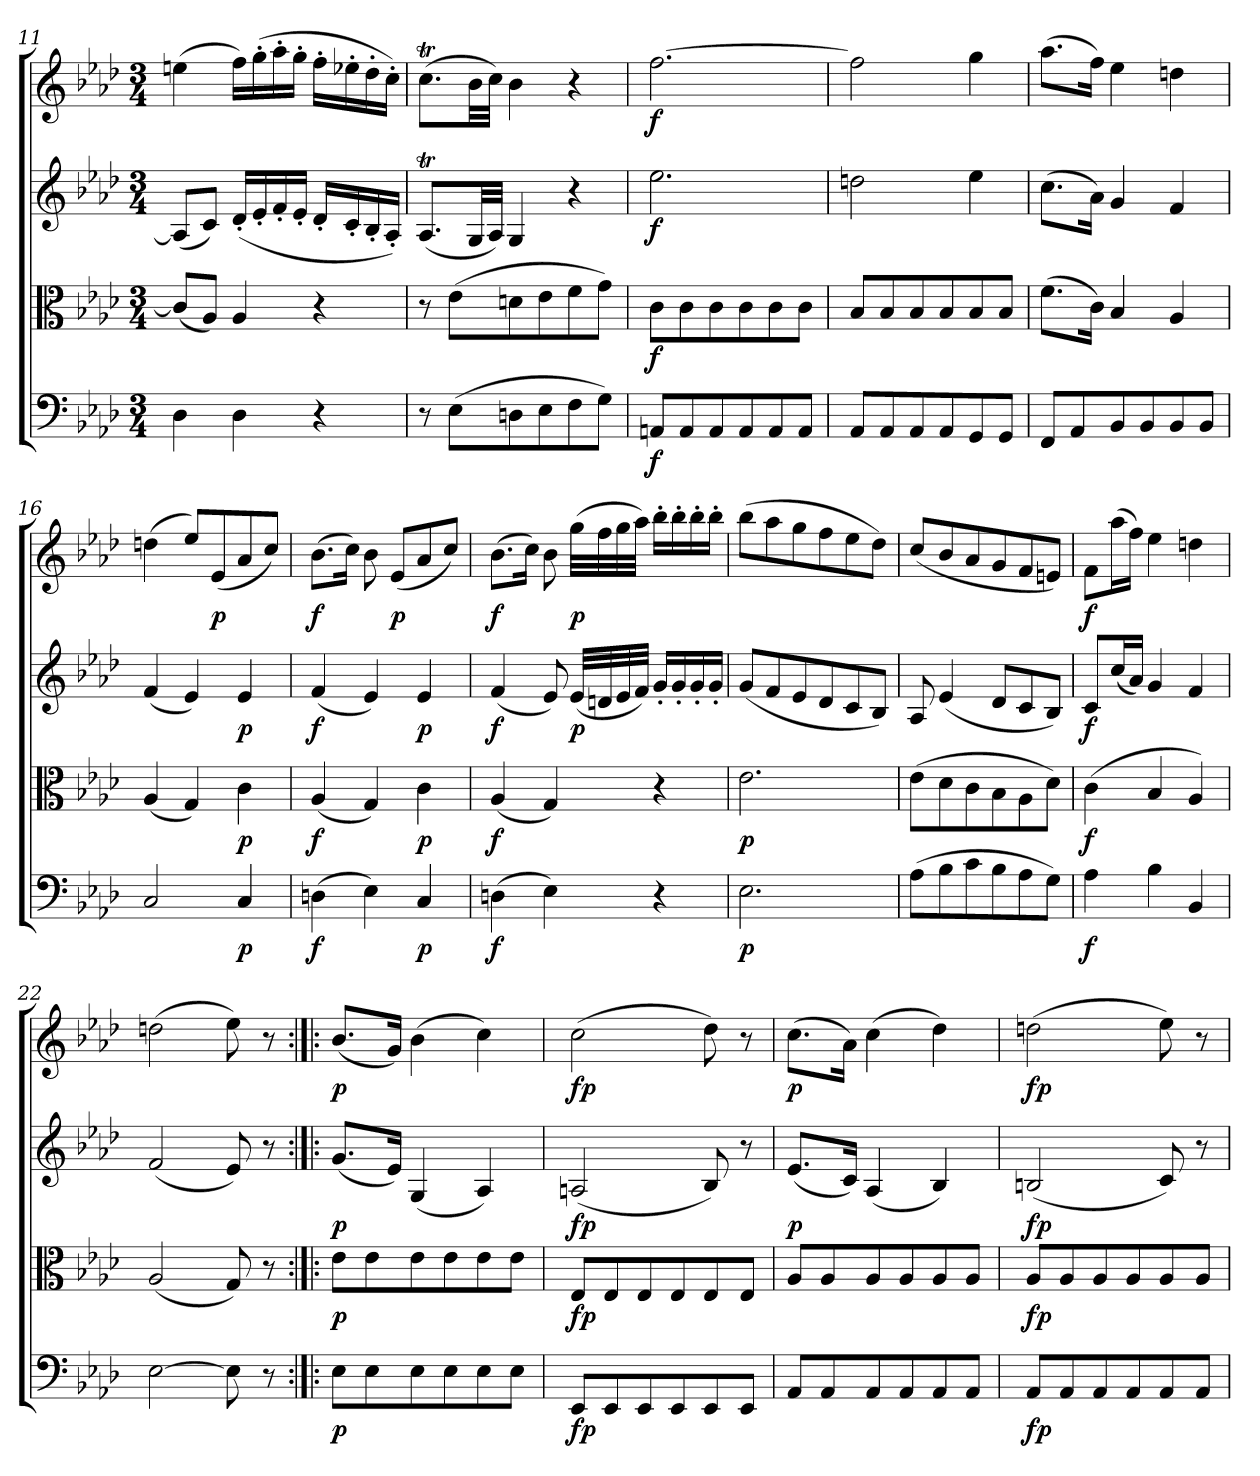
**kern	**dynam	**kern	**dynam	**kern	**dynam	**kern	**dynam
*part4	*part4	*part3	*part3	*part2	*part2	*part1	*part1
*staff4	*staff4	*staff3	*staff3	*staff2	*staff2	*staff1	*staff1
*clefF4	*	*clefC3	*	*clefG2	*	*clefG2	*
*k[b-e-a-d-]	*	*k[b-e-a-d-]	*	*k[b-e-a-d-]	*	*k[b-e-a-d-]	*
*A-:	*	*A-:	*	*A-:	*	*A-:	*
*M3/4	*	*M3/4	*	*M3/4	*	*M3/4	*
=11	=11	=11	=11	=11	=11	=11	=11
4D-\	.	(8c/L]	.	(8A-/L]	.	(4een\	.
.	.	8A-/J)	.	8c/J)	.	.	.
4D-\	.	4A-/	.	(16d-'/LL	.	16ff\LL)	.
.	.	.	.	16e-'/	.	(16gg'\	.
.	.	.	.	16f'/	.	16aa-'\	.
.	.	.	.	16e-'/JJ	.	16gg'\JJ	.
4r	.	4r	.	16d-'/LL	.	16ff'\LL	.
.	.	.	.	16c'/	.	16ee-X'\	.
.	.	.	.	16B-'/	.	16dd-'\	.
.	.	.	.	16A-'/JJ)	.	16cc'\JJ)	.
=12	=12	=12	=12	=12	=12	=12	=12
8r	.	8r	.	(8.A-T/L	.	(8.cct\L	.
(8E-\L	.	(8e-\L	.	.	.	.	.
.	.	.	.	32G/LL	.	32b-\LL	.
.	.	.	.	32A-/JJJ)	.	32cc\JJJ)	.
8Dn\	.	8dn\	.	4G/	.	4b-\	.
8E-\	.	8e-\	.	.	.	.	.
8F\	.	8f\	.	4r	.	4r	.
8G\J)	.	8g\J)	.	.	.	.	.
=13	=13	=13	=13	=13	=13	=13	=13
8AAn/L	f	8c\L	f	2.ee-\	f	[2.ff\	f
8AA/	.	8c\	.	.	.	.	.
8AA/	.	8c\	.	.	.	.	.
8AA/	.	8c\	.	.	.	.	.
8AA/	.	8c\	.	.	.	.	.
8AA/J	.	8c\J	.	.	.	.	.
=14	=14	=14	=14	=14	=14	=14	=14
8AA-/L	.	8B-/L	.	2ddn\	.	2ff\]	.
8AA-/	.	8B-/	.	.	.	.	.
8AA-/	.	8B-/	.	.	.	.	.
8AA-/	.	8B-/	.	.	.	.	.
8GG/	.	8B-/	.	4ee-\	.	4gg\	.
8GG/J	.	8B-/J	.	.	.	.	.
=15	=15	=15	=15	=15	=15	=15	=15
8FF/L	.	(8.f\L	.	(8.cc\L	.	(8.aa-\L	.
8AA-/	.	.	.	.	.	.	.
.	.	16c\Jk)	.	16a-\Jk)	.	16ff\Jk)	.
8BB-/	.	4B-/	.	4g/	.	4ee-\	.
8BB-/	.	.	.	.	.	.	.
8BB-/	.	4A-/	.	4f/	.	4ddn\	.
8BB-/J	.	.	.	.	.	.	.
=16	=16	=16	=16	=16	=16	=16	=16
2C/	.	(4A-/	.	(4f/	.	(4ddn\	.
.	.	4G/)	.	4e-/)	.	8ee-/L)	.
.	.	.	.	.	.	(8e-/	p
4C/	p	4c\	p	4e-/	p	8a-/	.
.	.	.	.	.	.	8cc/J)	.
=17	=17	=17	=17	=17	=17	=17	=17
(4Dn\	f	(4A-/	f	(4f/	f	(8.b-\L	f
.	.	.	.	.	.	16cc\Jk)	.
4E-\)	.	4G/)	.	4e-/)	.	8b-\	.
.	.	.	.	.	.	(8e-/L	p
4C/	p	4c\	p	4e-/	p	8a-/	.
.	.	.	.	.	.	8cc/J)	.
=18	=18	=18	=18	=18	=18	=18	=18
(4Dn\	f	(4A-/	f	(4f/	f	(8.b-\L	f
.	.	.	.	.	.	16cc\Jk)	.
4E-\)	.	4G/)	.	8e-/)	.	8b-\	.
.	.	.	.	(32e-/LLL	p	(32gg\LLL	p
.	.	.	.	32dn/	.	32ff\	.
.	.	.	.	32e-/	.	32gg\	.
.	.	.	.	32f/JJJ)	.	32aa-\JJJ)	.
4r	.	4r	.	16g'/LL	.	16bb-'\LL	.
.	.	.	.	16g'/	.	16bb-'\	.
.	.	.	.	16g'/	.	16bb-'\	.
.	.	.	.	16g'/JJ	.	16bb-'\JJ	.
=19	=19	=19	=19	=19	=19	=19	=19
2.E-\	p	2.e-\	p	(8g/L	.	(8bb-\L	.
.	.	.	.	8f/	.	8aa-\	.
.	.	.	.	8e-/	.	8gg\	.
.	.	.	.	8d-/	.	8ff\	.
.	.	.	.	8c/	.	8ee-\	.
.	.	.	.	8B-/J)	.	8dd-\J)	.
=20	=20	=20	=20	=20	=20	=20	=20
(8A-\L	.	(8e-\L	.	8A-/	.	(8cc/L	.
8B-\	.	8d-\	.	(4e-/	.	8b-/	.
8c\	.	8c\	.	.	.	8a-/	.
8B-\	.	8B-\	.	8d-/L	.	8g/	.
8A-\	.	8A-\	.	8c/	.	8f/	.
8G\J)	.	8d-\J)	.	8B-/J)	.	8en/J)	.
=21	=21	=21	=21	=21	=21	=21	=21
4A-\	f	(4c\	f	8c/L	f	8f\L	f
.	.	.	.	(16cc/L	.	(16aa-\L	.
.	.	.	.	16a-/JJ)	.	16ff\JJ)	.
4B-\	.	4B-/	.	4g/	.	4ee-\	.
4BB-/	.	4A-/)	.	4f/	.	4ddn\	.
=22	=22	=22	=22	=22	=22	=22	=22
[2E-\	.	(2A-/	.	(2f/	.	(2ddn\	.
8E-\]	.	8G/)	.	8e-/)	.	8ee-\)	.
8r	.	8r	.	8r	.	8r	.
=23:|!|:	=23:|!|:	=23:|!|:	=23:|!|:	=23:|!|:	=23:|!|:	=23:|!|:	=23:|!|:
8E-\L	p	8e-\L	p	(8.g/L	p	(8.b-/L	p
8E-\	.	8e-\	.	.	.	.	.
.	.	.	.	16e-/Jk)	.	16g/Jk)	.
8E-\	.	8e-\	.	(4G/	.	(4b-\	.
8E-\	.	8e-\	.	.	.	.	.
8E-\	.	8e-\	.	4A-/)	.	4cc\)	.
8E-\J	.	8e-\J	.	.	.	.	.
=24	=24	=24	=24	=24	=24	=24	=24
8EE-/L	fp	8E-/L	fp	(2An/	fp	(2cc\	fp
8EE-/	.	8E-/	.	.	.	.	.
8EE-/	.	8E-/	.	.	.	.	.
8EE-/	.	8E-/	.	.	.	.	.
8EE-/	.	8E-/	.	8B-/)	.	8dd-\)	.
8EE-/J	.	8E-/J	.	8r	.	8r	.
=25	=25	=25	=25	=25	=25	=25	=25
8AA-/L	.	8A-/L	.	(8.e-/L	p	(8.cc\L	p
8AA-/	.	8A-/	.	.	.	.	.
.	.	.	.	16c/Jk)	.	16a-\Jk)	.
8AA-/	.	8A-/	.	(4A-/	.	(4cc\	.
8AA-/	.	8A-/	.	.	.	.	.
8AA-/	.	8A-/	.	4B-/)	.	4dd-\)	.
8AA-/J	.	8A-/J	.	.	.	.	.
=26	=26	=26	=26	=26	=26	=26	=26
8AA-/L	fp	8A-/L	fp	(2Bn/	fp	(2ddn\	fp
8AA-/	.	8A-/	.	.	.	.	.
8AA-/	.	8A-/	.	.	.	.	.
8AA-/	.	8A-/	.	.	.	.	.
8AA-/	.	8A-/	.	8c/)	.	8ee-\)	.
8AA-/J	.	8A-/J	.	8r	.	8r	.
=	=	=	=	=	=	=	=
*-	*-	*-	*-	*-	*-	*-	*-
